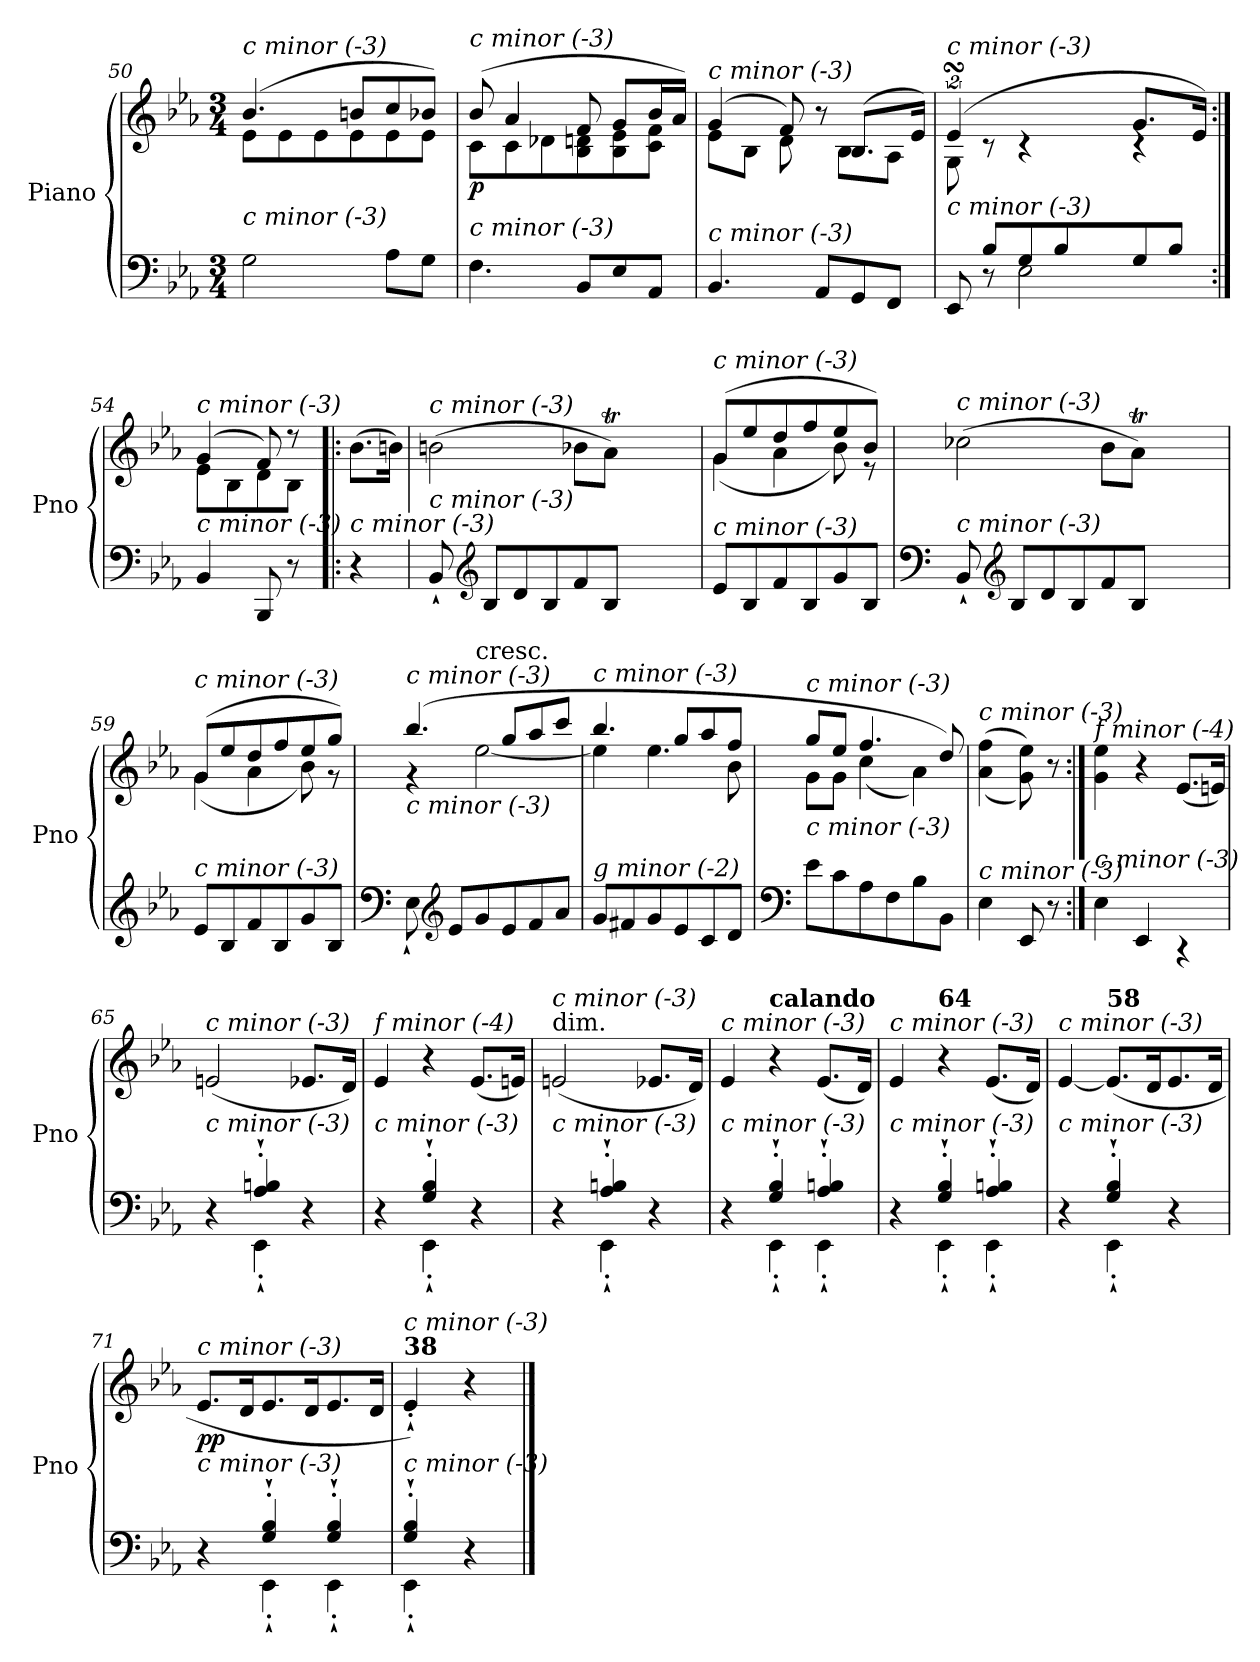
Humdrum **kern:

**kern	**kern	**dynam
*part1	*part1	*part1
*staff2	*staff1	*staff1/2
*I"Piano	*	*
*I'Pno	*	*
*clefF4	*clefG2	*
*k[b-e-a-]	*k[b-e-a-]	*
*E-:	*E-:	*
*M3/4	*M3/4	*
=50	=50	=50
*^	*^	*
!	!	!LO:TX:i:t=c minor (-3)	!	!
!LO:TX:i:t=c minor (-3)	!	!	!	!
2.ryy	2G\	(4.b-/	8e-\L	.
.	.	.	8e-\	.
.	.	.	8e-\	.
.	.	8bn/L	8e-\	.
.	8A-\L	8cc/	8e-\	.
.	8G\J	8b-X/J)	8e-\J	.
=51	=51	=51	=51	=51
!	!	!LO:TX:i:t=c minor (-3)	!	!
!LO:TX:i:t=c minor (-3)	!	!	!	!
!	!	!	!	!LO:DY:b
2.ryy	4.F\	(8b-/	8c\L	p
.	.	4a-/	8c\	.
.	.	.	8d-X\	.
.	8BB-/L	8f/	8B-\ 8dn\	.
.	8E-/	8g/L	8B-\ 8e-\	.
.	8AA-/J	16b-/L	8c\ 8f\J	.
.	.	16a-/JJ)	.	.
=52	=52	=52	=52	=52
*	*^	*	*	*
!	!	!	!LO:TX:i:t=c minor (-3)	!	!
!LO:TX:i:t=c minor (-3)	!	!	!	!	!
4.ryy	2.ryy	4.BB-/	(4g/	8e-\L	.
.	.	.	.	8B-\J	.
.	.	.	8f/)	8d\	.
8ryy	.	8AA-/L	8r	8ryy	.
4ryy	.	8GG/	(8.B-/L	8B-\L	.
.	.	8FF/J	.	8A-\J	.
.	.	.	16e-/Jk)	.	.
!!LO:LB:g=z
=53	=53	=53	=53	=53	=53
*	*	*	*	*^	*
!	!	!	!LO:TX:i:t=c minor (-3)	!	!	!
!LO:TX:i:t=c minor (-3)	!	!	!	!	!	!
2.ryy	8EE-/	8ryy	(8%3e-sSSs/	8G\	8ryy	.
.	8B-/L	8r	.	8rc	2ryy	.
.	8G/	2E-\	.	4rc	.	.
.	8B-/	.	32fLLLyy	.	.	.
.	.	.	32e-yy	.	.	.
.	.	.	32dyy	.	.	.
.	.	.	32e-JJJyy	.	.	.
.	8G/	.	8.g/L	4rc	.	.
.	8B-/J	.	.	.	8ryy	.
.	.	.	16e-/Jk)	.	.	.
*	*v	*v	*	*	*	*
*	*	*	*v	*v	*
=54:|!	=54:|!	=54:|!	=54:|!	=54:|!
!	!	!LO:TX:i:t=c minor (-3)	!	!
!LO:TX:i:t=c minor (-3)	!	!	!	!
2ryy	4BB-/	(4g/	8e-\L	.
.	.	.	8B-\	.
.	8BBB-/	8f/)	8d\	.
.	8r	8r	8B-\J	.
!!LO:PB:g=z
=55!|:	=55!|:	=55!|:	=55!|:	=55!|:
!	!	!LO:TX:i:t=c minor (-3)	!	!
!LO:TX:i:t=c minor (-3)	!	!	!	!
*	*	*v	*v	*
4ryy	4r	(8.b-\L	.
.	.	16bni\Jk)	.
=56	=56	=56	=56
*	*^	*^	*
*	*	*	*	*^	*
*	*	*	*	*	*^	*
!	!	!	!LO:TX:i:t=c minor (-3)	!	!	!	!
!LO:TX:i:t=c minor (-3)	!	!	!	!	!	!	!
2ryy	2.ryy	8BB-`/	(2bni\	2ryy	2.ryy	2.ryy	.
*clefG2	*	*	*	*	*	*	*
.	.	8B-/L	.	.	.	.	.
.	.	8d/	.	.	.	.	.
.	.	8B-/	.	.	.	.	.
*	*	*	*	*Xtuplet	*	*	*
4ryy	.	8f/	8b-\L	6ryy	.	.	.
.	.	8B-/J	8a-T\J)	.	.	.	.
.	.	.	.	24b-LLyy	.	.	.
.	.	.	.	24a-JJyy	.	.	.
4ryy	4ryy	4ryy	4ryy	6.ryy	4ryy	4ryy	.
=57	=57	=57	=57	=57	=57	=57	=57
!	!	!	!LO:TX:i:t=c minor (-3)	!	!	!	!
!LO:TX:i:t=c minor (-3)	!	!	!	!	!	!	!
*	*v	*v	*	*	*	*	*
*	*	*	*v	*v	*v	*
2.ryy	8e-/L	(8g/L	(4g\	.
.	8B-/	8ee-/	.	.
.	8f/	8dd/	4a-\	.
.	8B-/	8ff/	.	.
.	8g/	8ee-/	8b-\)	.
.	8B-/J	8b-/J)	8re	.
*v	*v	*	*	*
*	*v	*v	*
=58	=58	=58
*clefF4	*	*
*^	*^	*
*	*^	*	*^	*
*	*	*	*	*	*^	*
!	!	!	!LO:TX:i:t=c minor (-3)	!	!	!	!
!LO:TX:i:t=c minor (-3)	!	!	!	!	!	!	!
2ryy	2.ryy	8BB-`/	(2cc-Xj\	2ryy	2.ryy	2.ryy	.
*clefG2	*	*	*	*	*	*	*
.	.	8B-/L	.	.	.	.	.
.	.	8d/	.	.	.	.	.
.	.	8B-/	.	.	.	.	.
4ryy	.	8f/	8b-\L	6ryy	.	.	.
.	.	8B-/J	8a-T\J)	.	.	.	.
.	.	.	.	24b-LLyy	.	.	.
.	.	.	.	24a-JJyy	.	.	.
4ryy	4ryy	4ryy	4ryy	6.ryy	4ryy	4ryy	.
!!LO:LB:g=z
=59	=59	=59	=59	=59	=59	=59	=59
!	!	!	!LO:TX:i:t=c minor (-3)	!	!	!	!
!LO:TX:i:t=c minor (-3)	!	!	!	!	!	!	!
*	*v	*v	*	*	*	*	*
*	*	*	*v	*v	*v	*
2.ryy	8e-/L	(8g/L	(4g\	.
.	8B-/	8ee-/	.	.
.	8f/	8dd/	4a-\	.
.	8B-/	8ff/	.	.
.	8g/	8ee-/	8b-\)	.
.	8B-/J	8gg/J)	8rg	.
!!LO:LB:g=z	!!
=60	=60	=60	=60	=60
*clefF4	*	*	*	*
!	!	!LO:TX:i:t=c minor (-3)	!	!
!LO:TX:i:t=c minor (-3)	!	!	!	!
2.ryy	8E-`\	(4.bb-/	4rg	.
*clefG2	*	*	*	*
.	8e-/L	.	.	.
!	!	!	!LO:TX:a:t=cresc.	!
.	8g/	.	[2ee-\	.
.	8e-/	8gg/L	.	.
.	8f/	8aa-/	.	.
.	8a-/J	8ccc/J	.	.
=61	=61	=61	=61	=61
!	!	!LO:TX:i:t=c minor (-3)	!	!
!LO:TX:i:t=g minor (-2)	!	!	!	!
2.ryy	8g/L	4.bb-/	4ee-\]	.
.	8f#X/	.	.	.
.	8g/	.	4.ee-\	.
.	8e-/	8gg/L	.	.
.	8c/	8aa-/	.	.
.	8d/J	8ff/J	8b-\	.
=62	=62	=62	=62	=62
*clefF4	*	*	*	*
!	!	!LO:TX:i:t=c minor (-3)	!	!
!LO:TX:i:t=c minor (-3)	!	!	!	!
2.ryy	8e-\L	8gg/L	8g\L	.
.	8c\	8ee-/J	8g\J	.
.	8A-\	4.ff/	(4cc\	.
.	8F\	.	.	.
.	8B-\	.	4a-\)	.
.	8BB-\J	8dd/)	.	.
*	*	*v	*v	*
=63	=63	=63	=63
!	!	!LO:TX:i:t=c minor (-3)	!
!LO:TX:i:t=c minor (-3)	!	!	!
2ryy	4E-\	((4a-\ 4ff\	.
.	8EE-/	8g\ 8ee-\))	.
.	8r	8r	.
!!LO:PB:g=z
=64:|!	=64:|!	=64:|!	=64:|!
!	!	!LO:TX:i:t=f minor (-4)	!
!LO:TX:i:t=c minor (-3)	!	!	!
2.ryy	4E-\	4g\ 4ee-\	.
.	4EE-/	4r	.
.	4r	(8.e-/L	.
.	.	16eni/Jk)	.
=65	=65	=65	=65
!	!	!LO:TX:i:t=c minor (-3)	!
!LO:TX:i:t=c minor (-3)	!	!	!
4ryy	4r	(2eni/	.
4A-/`' 4Bni/`'	4EE-`'\	.	.
4ryy	4r	8.e-/L	.
.	.	16d/Jk)	.
=66	=66	=66	=66
!	!	!LO:TX:i:t=f minor (-4)	!
!LO:TX:i:t=c minor (-3)	!	!	!
4ryy	4r	4e-/	.
4G/`' 4B-/`'	4EE-`'\	4r	.
4ryy	4r	(8.e-/L	.
.	.	16eni/Jk)	.
=67	=67	=67	=67
!	!	!LO:TX:a:t=dim.	!
!	!	!LO:TX:i:t=c minor (-3)	!
!LO:TX:i:t=c minor (-3)	!	!	!
4ryy	4r	(2eni/	.
4A-/`' 4Bni/`'	4EE-`'\	.	.
4ryy	4r	8.e-/L	.
.	.	16d/Jk)	.
=68	=68	=68	=68
!	!	!LO:TX:i:t=c minor (-3)	!
!LO:TX:i:t=c minor (-3)	!	!	!
4ryy	4r	4e-/	.
!	!	!LO:TX:a:B:t=calando	!
4G/`' 4B-/`'	4EE-`'\	4r	.
4A-/`' 4Bni/`'	4EE-`'\	(8.e-/L	.
.	.	16d/Jk)	.
=69	=69	=69	=69
!	!	!LO:TX:i:t=c minor (-3)	!
!LO:TX:i:t=c minor (-3)	!	!	!
4ryy	4r	4e-/	.
!	!	!LO:TX:a:B:t=64	!
4G/`' 4B-/`'	4EE-`'\	4r	.
4A-/`' 4Bni/`'	4EE-`'\	(8.e-/L	.
.	.	16d/Jk)	.
!!LO:LB:g=z
=70	=70	=70	=70
!	!	!LO:TX:i:t=c minor (-3)	!
!LO:TX:i:t=c minor (-3)	!	!	!
4ryy	4r	[4e-/	.
!	!	!LO:TX:a:B:t=58	!
4G/`' 4B-/`'	4EE-`'\	(8.e-/L]	.
.	.	16d/K	.
4ryy	4r	8.e-/	.
.	.	16d/Jk	.
=71	=71	=71	=71
!	!	!LO:TX:i:t=c minor (-3)	!
!LO:TX:i:t=c minor (-3)	!	!	!
!	!	!	!LO:DY:b
4ryy	4r	8.e-/L	pp
.	.	16d/K	.
4G/`' 4B-/`'	4EE-`'\	8.e-/	.
.	.	16d/K	.
4G/`' 4B-/`'	4EE-`'\	8.e-/	.
.	.	16d/Jk	.
=72	=72	=72	=72
!	!	!LO:TX:a:B:t=38	!
!	!	!LO:TX:i:t=c minor (-3)	!
!LO:TX:i:t=c minor (-3)	!	!	!
4G/`' 4B-/`'	4EE-`'\	4e-`'/)	.
4ryy	4r	4r	.
*v	*v	*	*
==	==	==
*-	*-	*-
